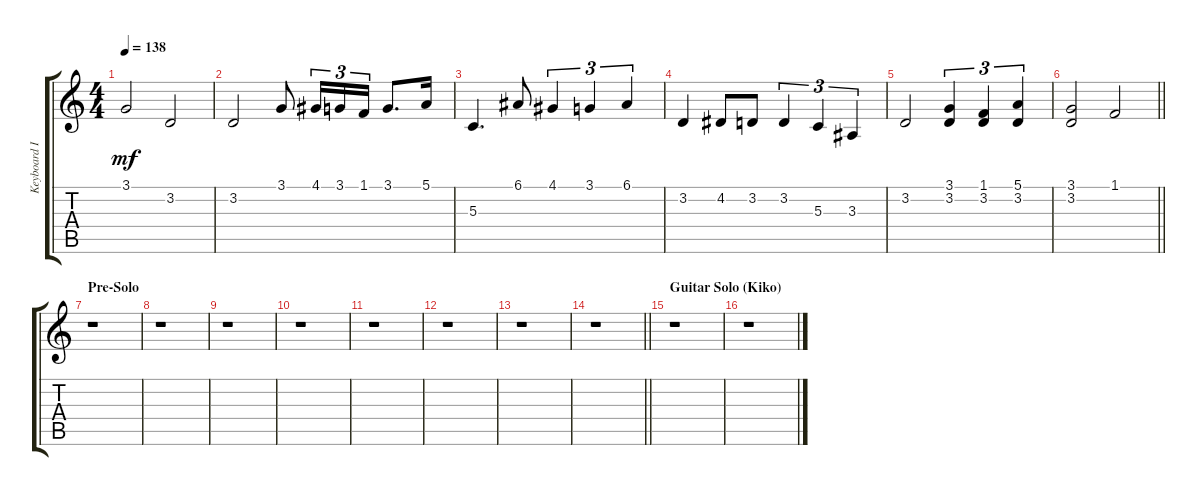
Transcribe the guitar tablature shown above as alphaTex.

\track ("Keyboard III" "Keyboard I") {instrument brasssection}
\staff {score tabs}
\tuning (E4 B3 G3 D3 A2 E2) {hide}
\ts (4 4)
\tempo 138
\clef g2
\ks c
3.1.2{dy mf volume 10 instrument viola} 3.2.2 |
3.2.2{volume 10 instrument viola} 3.1.8 4.1.16{tu (3 2)} 3.1.16{tu (3 2)} 1.1.16{tu (3 2)} 3.1.8{d} 5.1.16 |
5.3.4{d volume 10 instrument viola} 6.1.8 4.1.4{tu (3 2)} 3.1.4{tu (3 2)} 6.1.4{tu (3 2)} |
3.2.4{instrument viola} 4.2.8 3.2.8 3.2.4{tu (3 2)} 5.3.4{tu (3 2)} 3.3.4{tu (3 2)} |
3.2.2{volume 10 instrument viola} (3.1 3.2).4{tu (3 2)} (1.1 3.2).4{tu (3 2)} (5.1 3.2).4{tu (3 2)} |
\barLineRight lightlight
(3.1 3.2).2{volume 10 instrument viola} 1.1.2 |
\section ("" "Pre-Solo")
r.1{instrument brasssection} |
r.1 |
r.1 |
r.1 |
r.1 |
r.1 |
r.1 |
\barLineRight lightlight
r.1 |
\section ("" "Guitar Solo (Kiko)")
r.1 |
r.1
